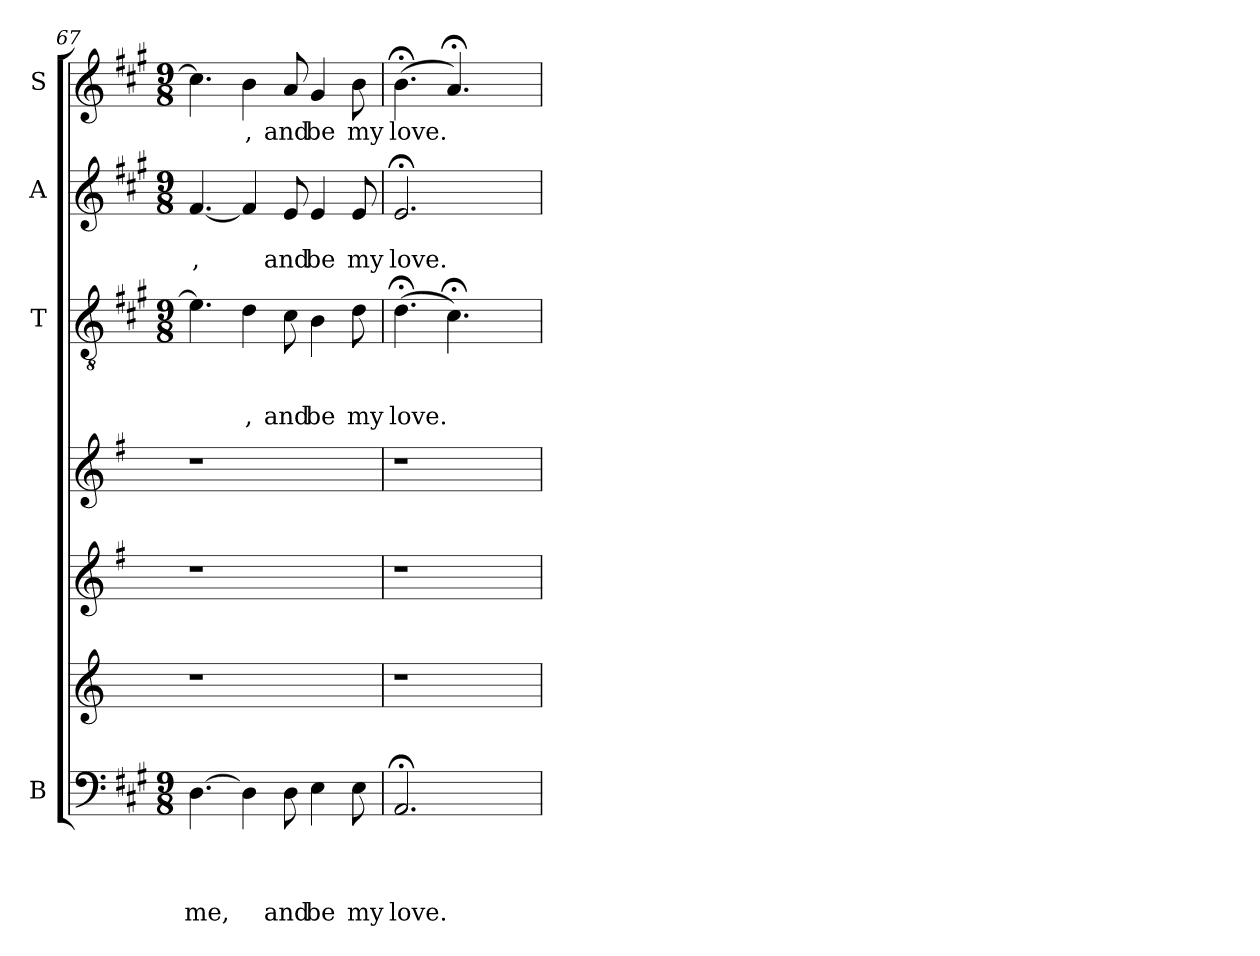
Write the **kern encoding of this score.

**kern	**text	**text	**text	**text	**kern	**kern	**kern	**kern	**text	**text	**text	**kern	**text	**text	**kern	**text
*part7	*part7	*part7	*part7	*part7	*part6	*part5	*part4	*part3	*part3	*part3	*part3	*part2	*part2	*part2	*part1	*part1
*staff7	*staff7	*staff7	*staff7	*staff7	*staff6	*staff5	*staff4	*staff3	*staff3	*staff3	*staff3	*staff2	*staff2	*staff2	*staff1	*staff1
*I"B	*	*	*	*	*	*	*	*I"T	*	*	*	*I"A	*	*	*I"S	*
*clefF4	*	*	*	*	*clefG2	*clefG2	*clefG2	*clefGv2	*	*	*	*clefG2	*	*	*clefG2	*
*ITrd-2c-3	*	*	*	*	*	*ITrd-3c-5	*ITrd-3c-5	*ITrd-2c-3	*	*	*	*ITrd-2c-3	*	*	*ITrd-2c-3	*
*k[]	*	*	*	*	*k[]	*k[]	*k[]	*k[]	*	*	*	*k[]	*	*	*k[]	*
*C:	*	*	*	*	*C:	*C:	*C:	*C:	*	*	*	*C:	*	*	*C:	*
*M9/8	*	*	*	*	*	*	*	*M9/8	*	*	*	*M9/8	*	*	*M9/8	*
=67	=67	=67	=67	=67	=67	=67	=67	=67	=67	=67	=67	=67	=67	=67	=67	=67
!	!	!	!	!LO:LY:b	!	!	!	!	!	!	!	!	!	!LO:LY:b	!	!
[>4.F\	.	.	.	me,	1r	1r	1r	4.g\]	.	.	.	[<4.a/	.	-,	4.ee\]	.
!	!	!	!	!	!	!	!	!	!	!	!LO:LY:b	!	!	!	!	!LO:LY:b
4F\]	.	.	.	.	.	.	.	4f\	.	.	,	4a/]	.	.	4dd\	-,
!	!	!	!	!LO:LY:b	!	!	!	!	!	!	!LO:LY:b	!	!	!LO:LY:b	!	!LO:LY:b
8F\	.	.	.	and	.	.	.	8e\	.	.	and	8g/	.	and	8cc/	and
!	!	!	!	!LO:LY:b	!	!	!	!	!	!	!LO:LY:b	!	!	!LO:LY:b	!	!LO:LY:b
4G\	.	.	.	be	.	.	.	4d\	.	.	be	4g/	.	be	4b/	be
!	!	!	!	!LO:LY:b	!	!	!	!	!	!	!LO:LY:b	!	!	!LO:LY:b	!	!LO:LY:b
8G\	.	.	.	my	8ryy	8ryy	8ryy	8f\	.	.	my	8g/	.	my	8dd\	my
=68	=68	=68	=68	=68	=68	=68	=68	=68	=68	=68	=68	=68	=68	=68	=68	=68
!	!	!	!	!LO:LY:b	!	!	!	!	!	!	!LO:LY:b	!	!	!LO:LY:b	!	!LO:LY:b
2.C;/	.	.	.	love.	1r	1r	1r	(>4.f;<\	.	.	love.	2.g;/	.	love.	(>4.dd;<\	love.
.	.	.	.	.	.	.	.	4.e;<\)	.	.	.	.	.	.	4.cc;/)	.
4ryy	.	.	.	.	.	.	.	4ryy	.	.	.	4ryy	.	.	4ryy	.
=	=	=	=	=	=	=	=	=	=	=	=	=	=	=	=	=
*-	*-	*-	*-	*-	*-	*-	*-	*-	*-	*-	*-	*-	*-	*-	*-	*-
